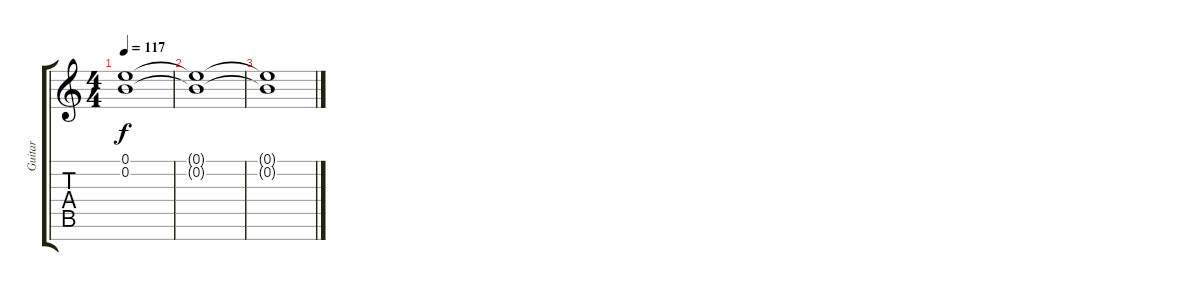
\track ("Guitar" "Guitar") {instrument distortionguitar}
\staff {score tabs}
\tuning (E4 B3 G3 D3 A2 E2 B1) {hide}
\ts (4 4)
\tempo 117
\clef g2
\ks c
(0.1{t} 0.2{t}).1{dy f volume 1} |
(0.1{t} 0.2{t}).1 |
(0.1{t} 0.2{t}).1
